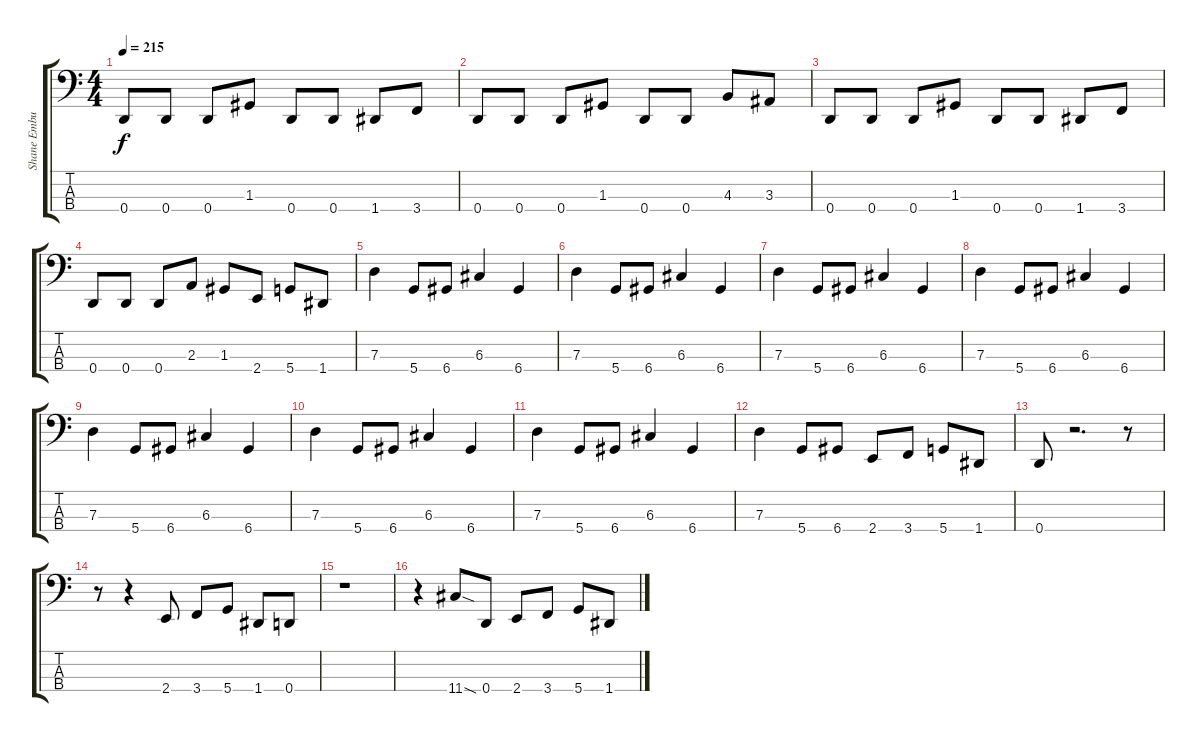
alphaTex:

\track ("Shane Embury (Bass)" "Shane Embu") {instrument electricbassfinger}
\staff {score tabs}
\tuning (F2 C2 G1 D1) {hide}
\ts (4 4)
\tempo 215
\clef f4
\ks c
0.4.8{dy f} 0.4.8 0.4.8 1.3.8 0.4.8 0.4.8 1.4.8 3.4.8 |
0.4.8 0.4.8 0.4.8 1.3.8 0.4.8 0.4.8 4.3.8 3.3.8 |
0.4.8 0.4.8 0.4.8 1.3.8 0.4.8 0.4.8 1.4.8 3.4.8 |
0.4.8 0.4.8 0.4.8 2.3.8 1.3.8 2.4.8 5.4.8 1.4.8 |
7.3.4 5.4.8 6.4.8 6.3.4 6.4.4 |
7.3.4 5.4.8 6.4.8 6.3.4 6.4.4 |
7.3.4 5.4.8 6.4.8 6.3.4 6.4.4 |
7.3.4 5.4.8 6.4.8 6.3.4 6.4.4 |
7.3.4 5.4.8 6.4.8 6.3.4 6.4.4 |
7.3.4 5.4.8 6.4.8 6.3.4 6.4.4 |
7.3.4 5.4.8 6.4.8 6.3.4 6.4.4 |
7.3.4 5.4.8 6.4.8 2.4.8 3.4.8 5.4.8 1.4.8 |
0.4.8 r.2{d} r.8 |
r.8 r.4 2.4.8 3.4.8 5.4.8 1.4.8 0.4.8 |
r.1 |
r.4 11.4{sod}.8 0.4.8 2.4.8 3.4.8 5.4.8 1.4.8
